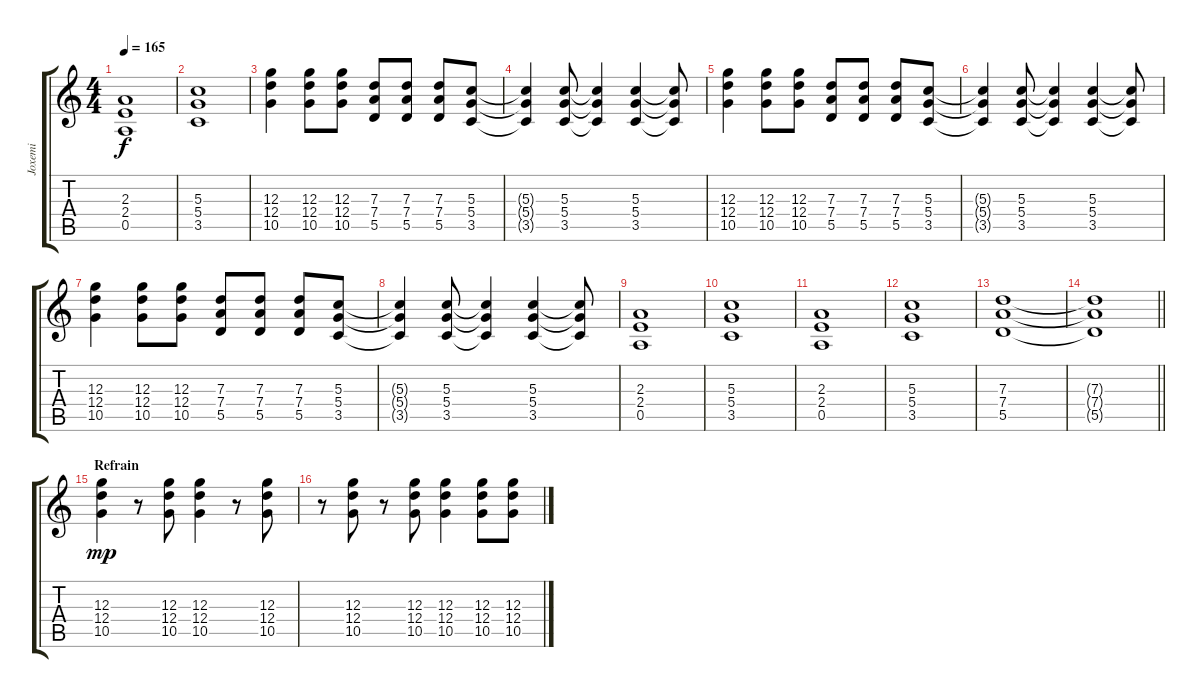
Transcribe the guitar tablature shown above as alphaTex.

\track ("Joxemi" "Joxemi") {instrument distortionguitar}
\staff {score tabs}
\tuning (E4 B3 G3 D3 A2 E2) {hide}
\ts (4 4)
\tempo 165
\clef g2
\ks c
(2.3 2.4 0.5).1{dy f} |
(5.3 5.4 3.5).1 |
(12.3 12.4 10.5).4 (12.3 12.4 10.5).8 (12.3 12.4 10.5).8 (7.3 7.4 5.5).8 (7.3 7.4 5.5).8 (7.3 7.4 5.5).8 (5.3 5.4 3.5).8 |
(5.3{t} 5.4{t} 3.5{t}).4 (5.3 5.4 3.5).8 (5.3{t} 5.4{t} 3.5{t}).4 (5.3 5.4 3.5).4 (5.3{t} 5.4{t} 3.5{t}).8 |
(12.3 12.4 10.5).4 (12.3 12.4 10.5).8 (12.3 12.4 10.5).8 (7.3 7.4 5.5).8 (7.3 7.4 5.5).8 (7.3 7.4 5.5).8 (5.3 5.4 3.5).8 |
(5.3{t} 5.4{t} 3.5{t}).4 (5.3 5.4 3.5).8 (5.3{t} 5.4{t} 3.5{t}).4 (5.3 5.4 3.5).4 (5.3{t} 5.4{t} 3.5{t}).8 |
(12.3 12.4 10.5).4 (12.3 12.4 10.5).8 (12.3 12.4 10.5).8 (7.3 7.4 5.5).8 (7.3 7.4 5.5).8 (7.3 7.4 5.5).8 (5.3 5.4 3.5).8 |
(5.3{t} 5.4{t} 3.5{t}).4 (5.3 5.4 3.5).8 (5.3{t} 5.4{t} 3.5{t}).4 (5.3 5.4 3.5).4 (5.3{t} 5.4{t} 3.5{t}).8 |
(2.3 2.4 0.5).1 |
(5.3 5.4 3.5).1 |
(2.3 2.4 0.5).1 |
(5.3 5.4 3.5).1 |
(7.3 7.4 5.5).1 |
\barLineRight lightlight
(7.3{t} 7.4{t} 5.5{t}).1 |
\section ("" "Refrain")
(12.3 12.4 10.5).4{dy mp} r.8 (12.3 12.4 10.5).8 (12.3 12.4 10.5).4 r.8 (12.3 12.4 10.5).8 |
r.8 (12.3 12.4 10.5).8 r.8 (12.3 12.4 10.5).8 (12.3 12.4 10.5).4 (12.3 12.4 10.5).8 (12.3 12.4 10.5).8
